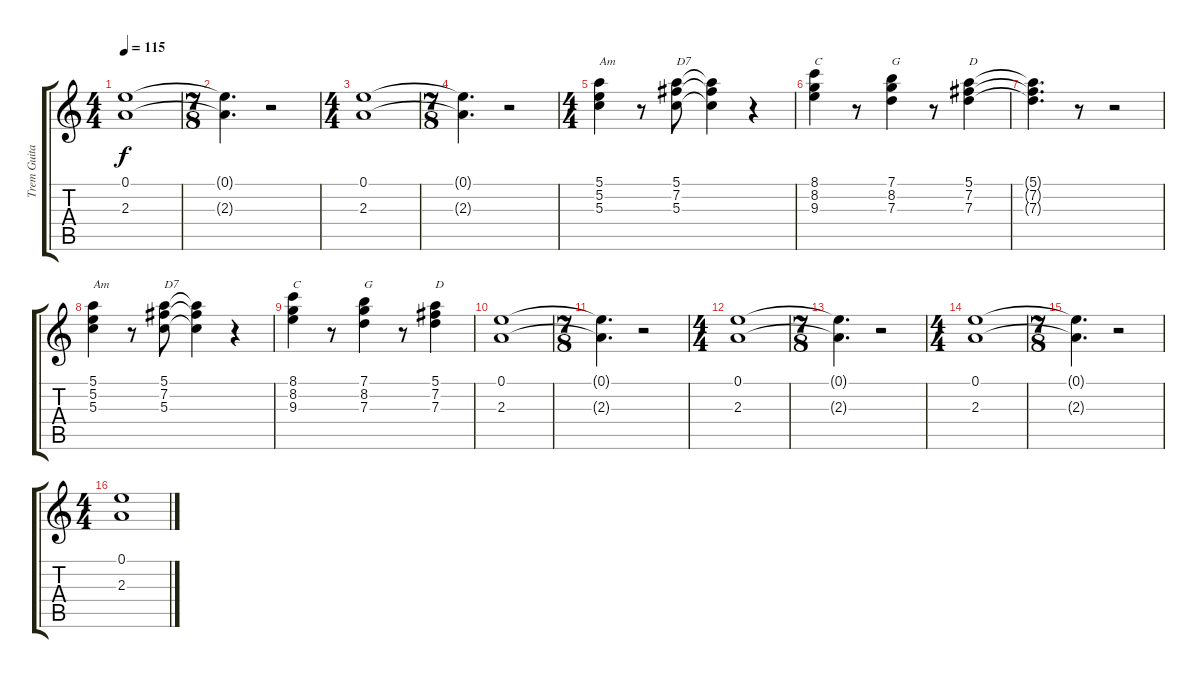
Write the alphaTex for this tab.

\track ("Trem Guitar" "Trem Guita") {instrument electricguitarclean}
\staff {score tabs}
\tuning (E4 B3 G3 D3 A2 E2) {hide}
\ts (4 4)
\tempo 115
\clef g2
\ks c
(0.1 2.3).1{dy f} |
\ts (7 8)
(0.1{t} 2.3{t}).4{d} r.2 |
\ts (4 4)
(0.1 2.3).1 |
\ts (7 8)
(0.1{t} 2.3{t}).4{d} r.2 |
\ts (4 4)
(5.1 5.2 5.3).4{txt "Am"} r.8 (5.1 7.2 5.3).8{txt "D7"} (5.1{t} 7.2{t} 5.3{t}).4 r.4 |
(8.1 8.2 9.3).4{txt "C"} r.8 (7.1 8.2 7.3).4{txt "G"} r.8 (5.1 7.2 7.3).4{txt "D"} |
(5.1{t} 7.2{t} 7.3{t}).4{d} r.8 r.2 |
(5.1 5.2 5.3).4{txt "Am"} r.8 (5.1 7.2 5.3).8{txt "D7"} (5.1{t} 7.2{t} 5.3{t}).4 r.4 |
(8.1 8.2 9.3).4{txt "C"} r.8 (7.1 8.2 7.3).4{txt "G"} r.8 (5.1 7.2 7.3).4{txt "D"} |
(0.1 2.3).1 |
\ts (7 8)
(0.1{t} 2.3{t}).4{d} r.2 |
\ts (4 4)
(0.1 2.3).1 |
\ts (7 8)
(0.1{t} 2.3{t}).4{d} r.2 |
\ts (4 4)
(0.1 2.3).1 |
\ts (7 8)
(0.1{t} 2.3{t}).4{d} r.2 |
\ts (4 4)
(0.1 2.3).1
